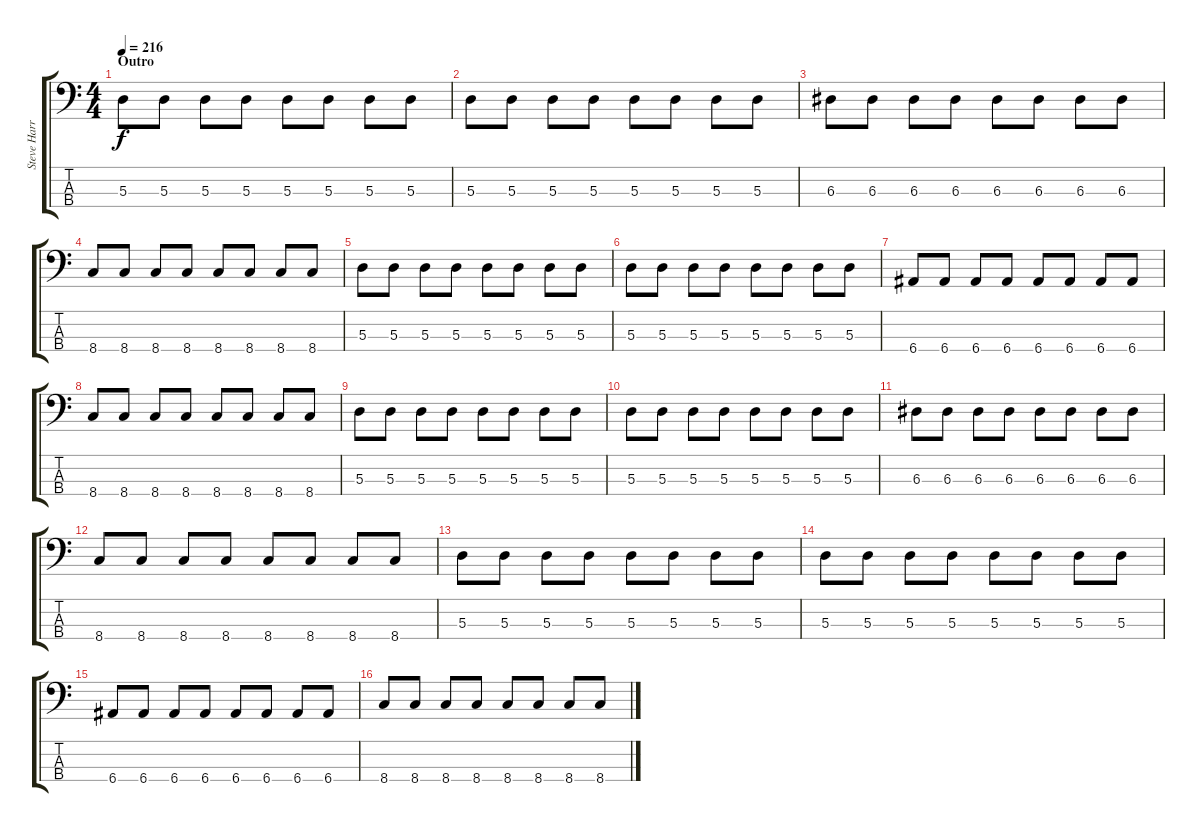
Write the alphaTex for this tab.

\track ("Steve Harris" "Steve Harr") {instrument electricbassfinger}
\staff {score tabs}
\tuning (G2 D2 A1 E1) {hide}
\ts (4 4)
\section ("" "Outro")
\tempo 216
\clef f4
\ks c
5.3.8{dy f} 5.3.8 5.3.8 5.3.8 5.3.8 5.3.8 5.3.8 5.3.8 |
5.3.8 5.3.8 5.3.8 5.3.8 5.3.8 5.3.8 5.3.8 5.3.8 |
6.3.8 6.3.8 6.3.8 6.3.8 6.3.8 6.3.8 6.3.8 6.3.8 |
8.4.8 8.4.8 8.4.8 8.4.8 8.4.8 8.4.8 8.4.8 8.4.8 |
5.3.8 5.3.8 5.3.8 5.3.8 5.3.8 5.3.8 5.3.8 5.3.8 |
5.3.8 5.3.8 5.3.8 5.3.8 5.3.8 5.3.8 5.3.8 5.3.8 |
6.4.8 6.4.8 6.4.8 6.4.8 6.4.8 6.4.8 6.4.8 6.4.8 |
8.4.8 8.4.8 8.4.8 8.4.8 8.4.8 8.4.8 8.4.8 8.4.8 |
5.3.8 5.3.8 5.3.8 5.3.8 5.3.8 5.3.8 5.3.8 5.3.8 |
5.3.8 5.3.8 5.3.8 5.3.8 5.3.8 5.3.8 5.3.8 5.3.8 |
6.3.8 6.3.8 6.3.8 6.3.8 6.3.8 6.3.8 6.3.8 6.3.8 |
8.4.8 8.4.8 8.4.8 8.4.8 8.4.8 8.4.8 8.4.8 8.4.8 |
5.3.8 5.3.8 5.3.8 5.3.8 5.3.8 5.3.8 5.3.8 5.3.8 |
5.3.8 5.3.8 5.3.8 5.3.8 5.3.8 5.3.8 5.3.8 5.3.8 |
6.4.8 6.4.8 6.4.8 6.4.8 6.4.8 6.4.8 6.4.8 6.4.8 |
8.4.8 8.4.8 8.4.8 8.4.8 8.4.8 8.4.8 8.4.8 8.4.8
